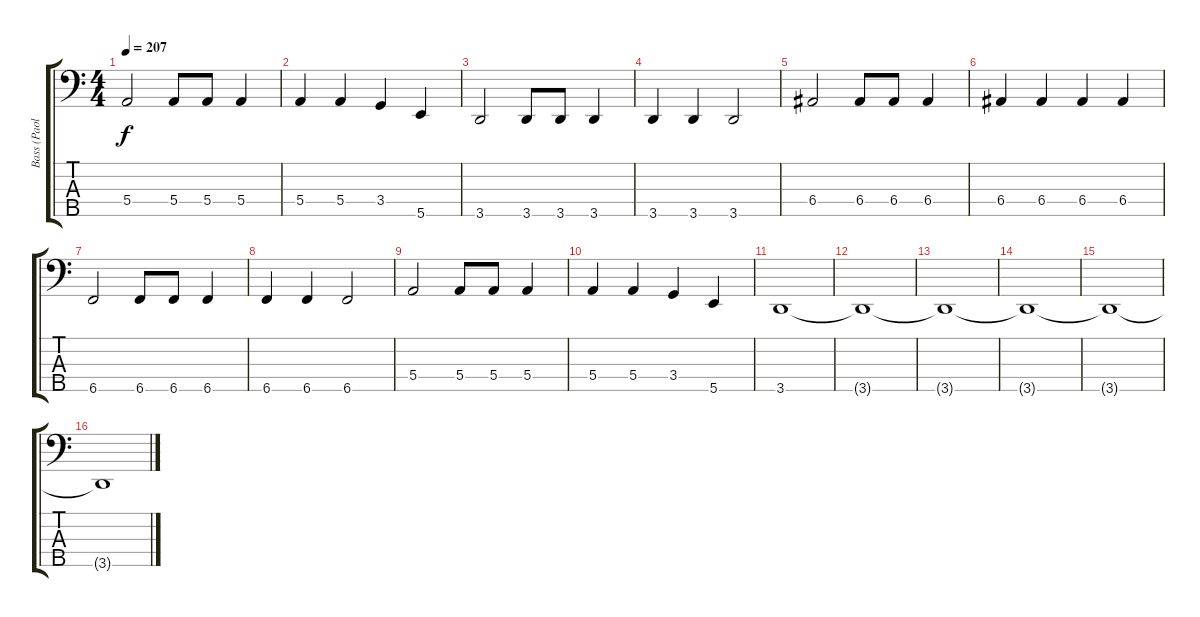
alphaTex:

\track ("Bass (Paolo)" "Bass (Paol") {instrument electricbasspick}
\staff {score tabs}
\tuning (G2 D2 A1 E1 B0) {hide}
\ts (4 4)
\tempo 207
\clef f4
\ks c
5.4.2{dy f} 5.4.8 5.4.8 5.4.4 |
5.4.4 5.4.4 3.4.4 5.5.4 |
3.5.2 3.5.8 3.5.8 3.5.4 |
3.5.4 3.5.4 3.5.2 |
6.4.2 6.4.8 6.4.8 6.4.4 |
6.4.4 6.4.4 6.4.4 6.4.4 |
6.5.2 6.5.8 6.5.8 6.5.4 |
6.5.4 6.5.4 6.5.2 |
5.4.2 5.4.8 5.4.8 5.4.4 |
5.4.4 5.4.4 3.4.4 5.5.4 |
3.5.1 |
3.5{t}.1 |
3.5{t}.1 |
3.5{t}.1 |
3.5{t}.1 |
3.5{t}.1
